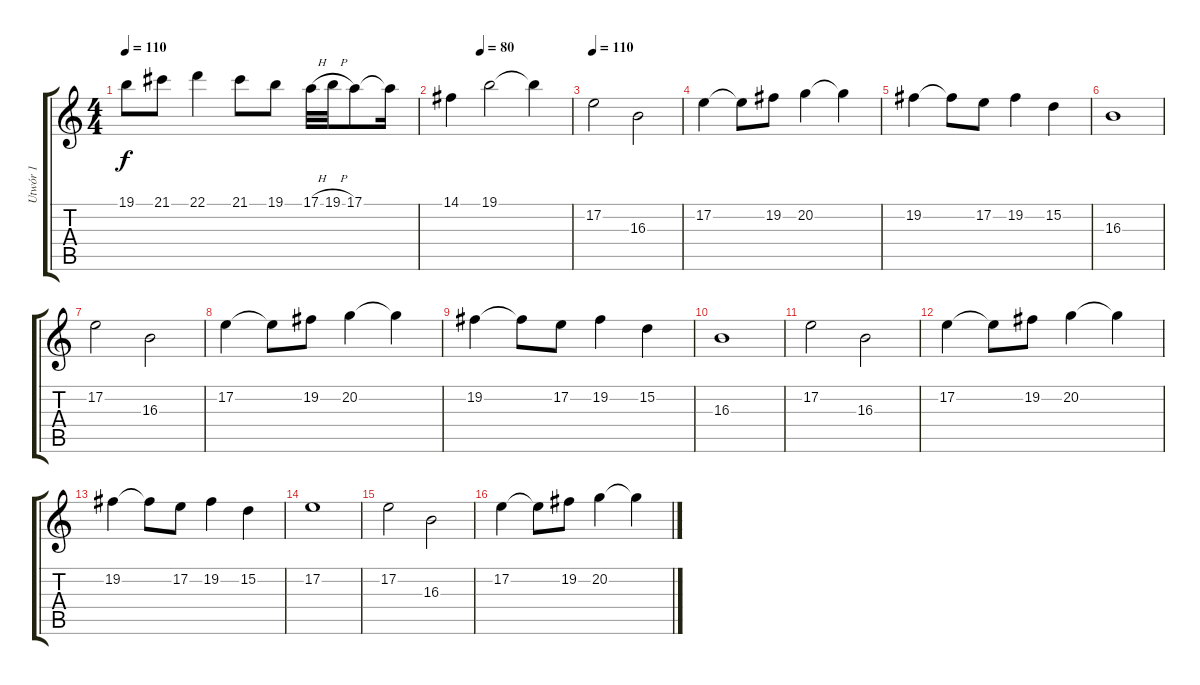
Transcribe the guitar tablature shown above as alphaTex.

\track ("Utwór 1" "Utwór 1") {instrument piccolo}
\staff {score tabs}
\tuning (E4 B3 G3 D3 A2 E2) {hide}
\ts (4 4)
\tempo 110
\clef g2
\ks c
19.1.8{dy f} 21.1.8 22.1.4 21.1.8 19.1.8 17.1{h}.32 19.1{h}.32 17.1.8 17.1{t}.16 |
\tempo (80 0.25)
14.1.4 19.1.2 19.1{t}.4 |
\tempo 110
17.2.2 16.3.2 |
17.2.4 17.2{t}.8 19.2.8 20.2.4 20.2{t}.4 |
19.2.4 19.2{t}.8 17.2.8 19.2.4 15.2.4 |
16.3.1 |
17.2.2 16.3.2 |
17.2.4 17.2{t}.8 19.2.8 20.2.4 20.2{t}.4 |
19.2.4 19.2{t}.8 17.2.8 19.2.4 15.2.4 |
16.3.1 |
17.2.2 16.3.2 |
17.2.4 17.2{t}.8 19.2.8 20.2.4 20.2{t}.4 |
19.2.4 19.2{t}.8 17.2.8 19.2.4 15.2.4 |
17.2.1 |
17.2.2 16.3.2 |
17.2.4 17.2{t}.8 19.2.8 20.2.4 20.2{t}.4
